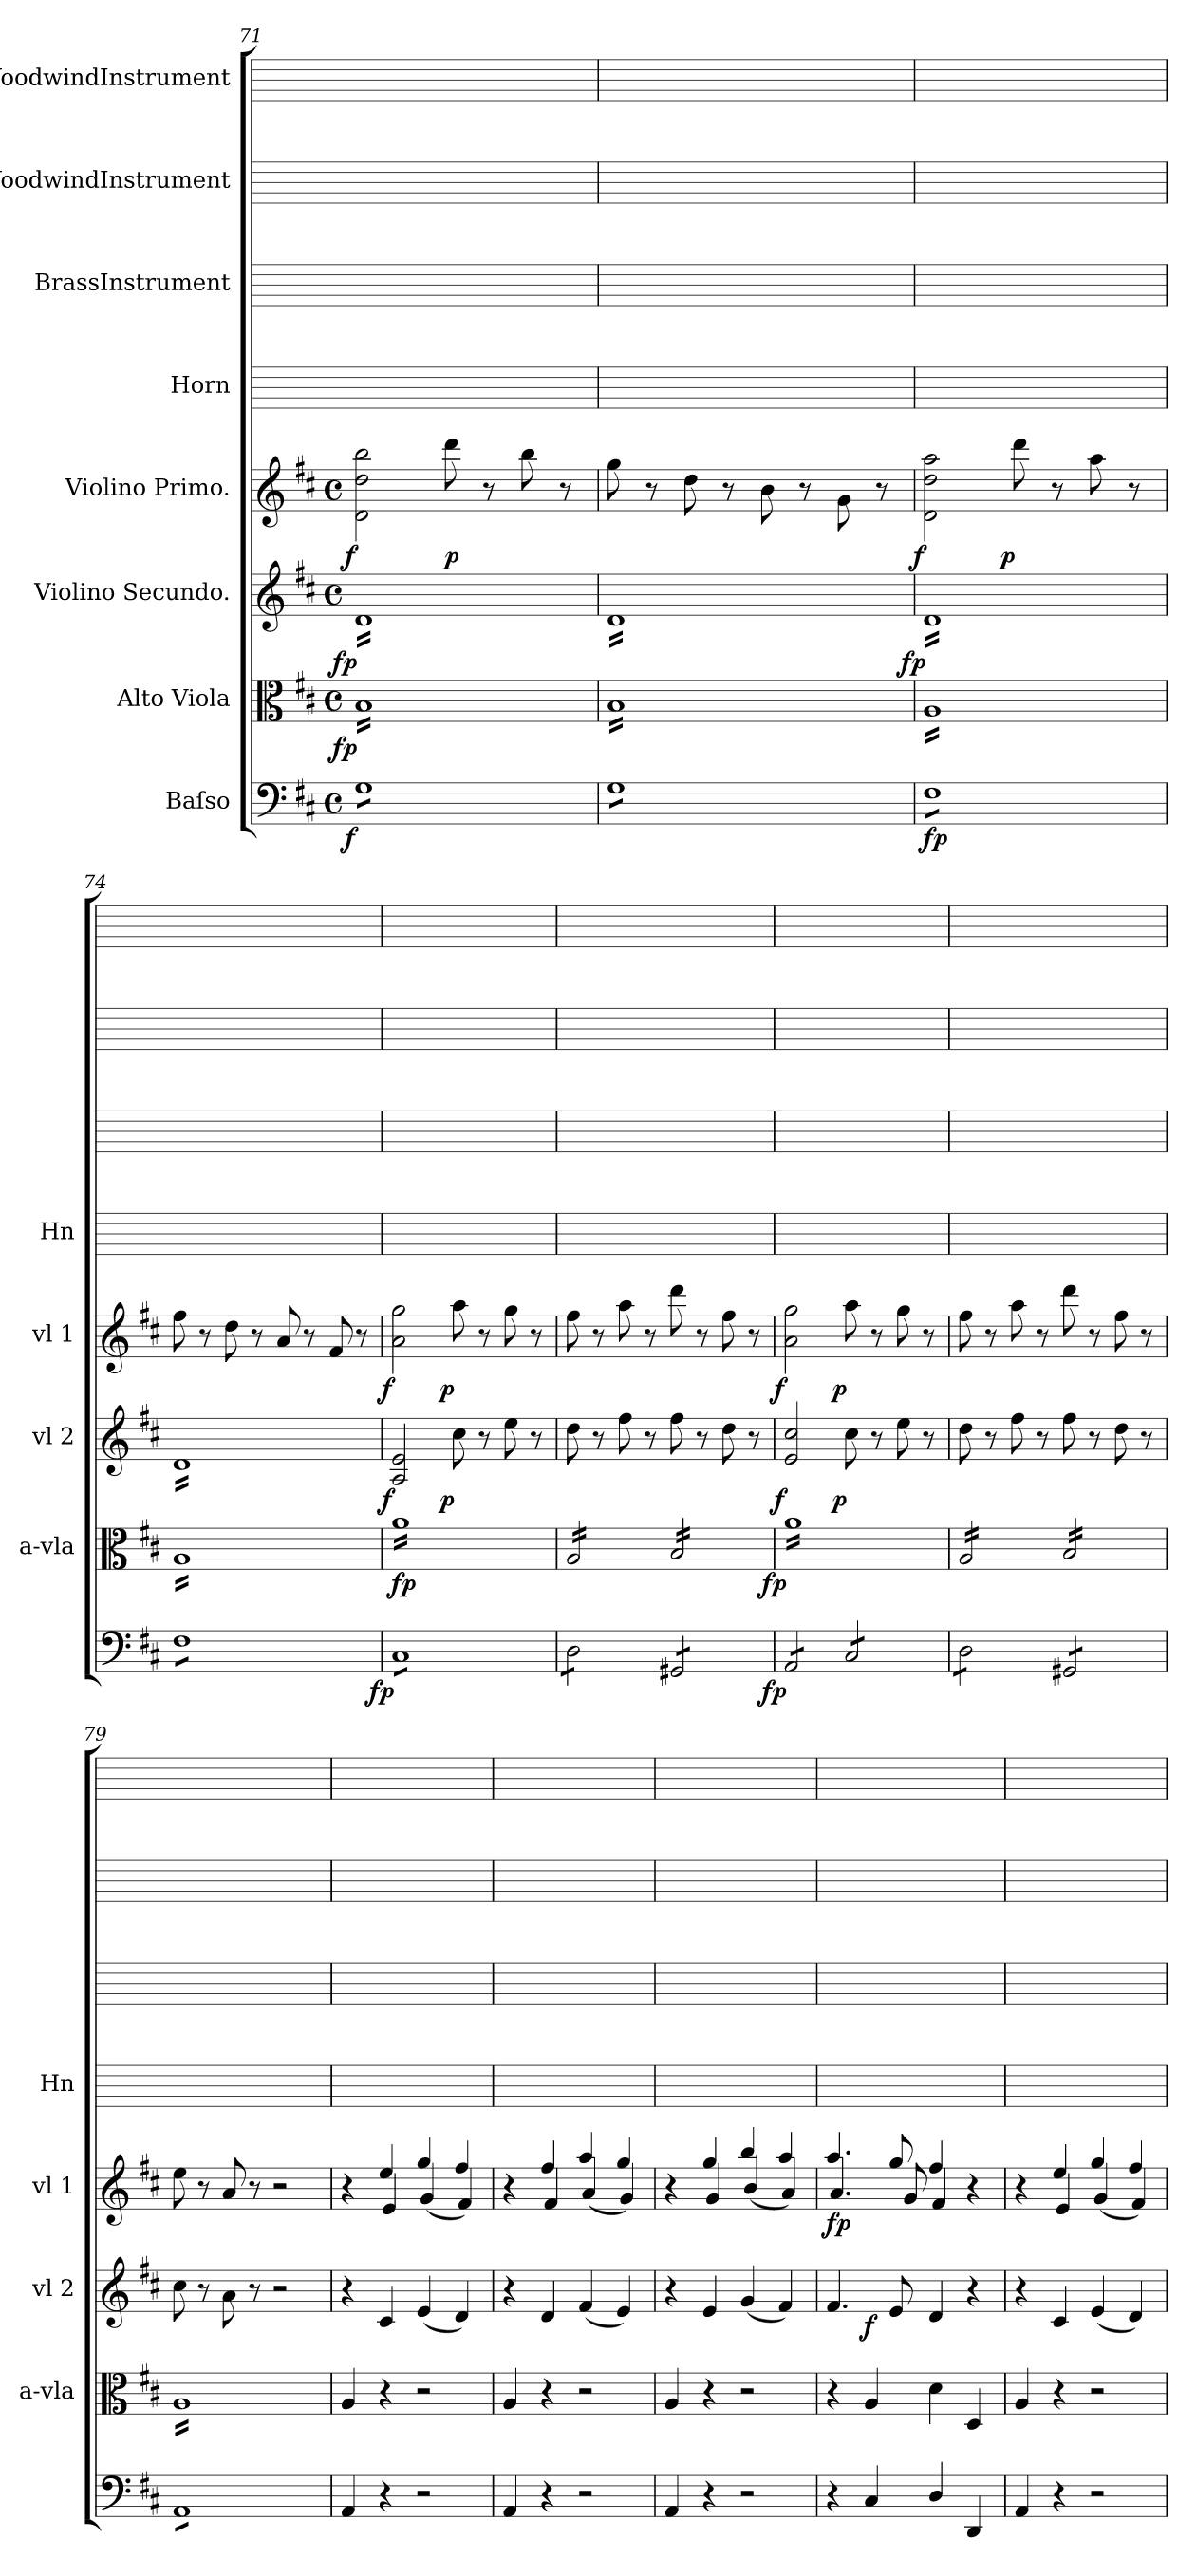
**kern	**dynam	**kern	**dynam	**kern	**dynam	**kern	**dynam	**kern	**kern	**kern	**kern
*part8	*part8	*part7	*part7	*part6	*part6	*part5	*part5	*part4	*part3	*part2	*part1
*staff8	*staff8	*staff7	*staff7	*staff6	*staff6	*staff5	*staff5	*staff4	*staff3	*staff2	*staff1
*I"Baſso	*	*I"Alto Viola	*	*I"Violino Secundo.	*	*I"Violino Primo.	*	*I"Horn	*I"BrassInstrument	*I"WoodwindInstrument	*I"WoodwindInstrument
*	*	*I'a-vla	*	*I'vl 2	*	*I'vl 1	*	*I'Hn	*	*	*
*clefF4	*	*clefC3	*	*clefG2	*	*clefG2	*	*	*	*	*
*k[f#c#]	*	*k[f#c#]	*	*k[f#c#]	*	*k[f#c#]	*	*	*	*	*
*D:	*	*D:	*	*D:	*	*D:	*	*	*	*	*
*M4/4	*	*M4/4	*	*M4/4	*	*M4/4	*	*	*	*	*
*met(c)	*	*met(c)	*	*met(c)	*	*met(c)	*	*	*	*	*
=71	=71	=71	=71	=71	=71	=71	=71	=71	=71	=71	=71
!	!LO:DY:rj	!	!LO:DY:rj	!	!LO:DY:rj	!	!LO:DY:rj	!	!	!	!
*tremolo	*	*	*	*	*	*	*	*	*	*	*
*	*	*tremolo	*	*	*	*	*	*	*	*	*
*	*	*	*	*tremolo	*	*	*	*	*	*	*
8G\L	f	16B\LL	fp	16d\LL	fp	2d\ 2dd\ 2bb\	f.	1ryy	1ryy	1ryy	1ryy
.	.	16B\	.	16d\	.	.	.	.	.	.	.
8G\	.	16B\	.	16d\	.	.	.	.	.	.	.
.	.	16B\	.	16d\	.	.	.	.	.	.	.
8G\	.	16B\	.	16d\	.	.	.	.	.	.	.
.	.	16B\	.	16d\	.	.	.	.	.	.	.
8G\	.	16B\	.	16d\	.	.	.	.	.	.	.
.	.	16B\	.	16d\	.	.	.	.	.	.	.
8G\	.	16B\	.	16d\	.	8ddd\	p	.	.	.	.
.	.	16B\	.	16d\	.	.	.	.	.	.	.
8G\	.	16B\	.	16d\	.	8r	.	.	.	.	.
.	.	16B\	.	16d\	.	.	.	.	.	.	.
8G\	.	16B\	.	16d\	.	8bb\	.	.	.	.	.
.	.	16B\	.	16d\	.	.	.	.	.	.	.
8G\J	.	16B\	.	16d\	.	8r	.	.	.	.	.
.	.	16B\JJ	.	16d\JJ	.	.	.	.	.	.	.
=72	=72	=72	=72	=72	=72	=72	=72	=72	=72	=72	=72
8G\L	.	16B\LL	.	16d\LL	.	8gg\	.	1ryy	1ryy	1ryy	1ryy
.	.	16B\	.	16d\	.	.	.	.	.	.	.
8G\	.	16B\	.	16d\	.	8r	.	.	.	.	.
.	.	16B\	.	16d\	.	.	.	.	.	.	.
8G\	.	16B\	.	16d\	.	8dd\	.	.	.	.	.
.	.	16B\	.	16d\	.	.	.	.	.	.	.
8G\	.	16B\	.	16d\	.	8r	.	.	.	.	.
.	.	16B\	.	16d\	.	.	.	.	.	.	.
8G\	.	16B\	.	16d\	.	8b\	.	.	.	.	.
.	.	16B\	.	16d\	.	.	.	.	.	.	.
8G\	.	16B\	.	16d\	.	8r	.	.	.	.	.
.	.	16B\	.	16d\	.	.	.	.	.	.	.
8G\	.	16B\	.	16d\	.	8g\	.	.	.	.	.
.	.	16B\	.	16d\	.	.	.	.	.	.	.
8G\J	.	16B\	.	16d\	.	8r	.	.	.	.	.
.	.	16B\JJ	.	16d\JJ	.	.	.	.	.	.	.
=73	=73	=73	=73	=73	=73	=73	=73	=73	=73	=73	=73
!	!	!	!LO:DY:rj	!	!LO:DY:rj	!	!LO:DY:rj	!	!	!	!
8F#\L	fp	16A\LL	fp&colon;	16d\LL	fp	2d\ 2dd\ 2aa\	f	1ryy	1ryy	1ryy	1ryy
.	.	16A\	.	16d\	.	.	.	.	.	.	.
8F#\	.	16A\	.	16d\	.	.	.	.	.	.	.
.	.	16A\	.	16d\	.	.	.	.	.	.	.
8F#\	.	16A\	.	16d\	.	.	.	.	.	.	.
.	.	16A\	.	16d\	.	.	.	.	.	.	.
8F#\	.	16A\	.	16d\	.	.	.	.	.	.	.
.	.	16A\	.	16d\	.	.	.	.	.	.	.
!	!	!	!	!	!	!	!LO:DY:rj	!	!	!	!
8F#\	.	16A\	.	16d\	.	8ddd\	p	.	.	.	.
.	.	16A\	.	16d\	.	.	.	.	.	.	.
8F#\	.	16A\	.	16d\	.	8r	.	.	.	.	.
.	.	16A\	.	16d\	.	.	.	.	.	.	.
8F#\	.	16A\	.	16d\	.	8aa\	.	.	.	.	.
.	.	16A\	.	16d\	.	.	.	.	.	.	.
8F#\J	.	16A\	.	16d\	.	8r	.	.	.	.	.
.	.	16A\JJ	.	16d\JJ	.	.	.	.	.	.	.
=74	=74	=74	=74	=74	=74	=74	=74	=74	=74	=74	=74
8F#\L	.	16A\LL	.	16d\LL	.	8ff#\	.	1ryy	1ryy	1ryy	1ryy
.	.	16A\	.	16d\	.	.	.	.	.	.	.
8F#\	.	16A\	.	16d\	.	8r	.	.	.	.	.
.	.	16A\	.	16d\	.	.	.	.	.	.	.
8F#\	.	16A\	.	16d\	.	8dd\	.	.	.	.	.
.	.	16A\	.	16d\	.	.	.	.	.	.	.
8F#\	.	16A\	.	16d\	.	8r	.	.	.	.	.
.	.	16A\	.	16d\	.	.	.	.	.	.	.
8F#\	.	16A\	.	16d\	.	8a/	.	.	.	.	.
.	.	16A\	.	16d\	.	.	.	.	.	.	.
8F#\	.	16A\	.	16d\	.	8r	.	.	.	.	.
.	.	16A\	.	16d\	.	.	.	.	.	.	.
8F#\	.	16A\	.	16d\	.	8f#/	.	.	.	.	.
.	.	16A\	.	16d\	.	.	.	.	.	.	.
8F#\J	.	16A\	.	16d\	.	8r	.	.	.	.	.
.	.	16A\JJ	.	16d\JJ	.	.	.	.	.	.	.
*	*	*	*	*Xtremolo	*	*	*	*	*	*	*
=75	=75	=75	=75	=75	=75	=75	=75	=75	=75	=75	=75
!	!LO:DY:rj	!	!	!	!LO:DY:rj	!	!LO:DY:rj	!	!	!	!
8C#\L	fp	16a\LL	fp	2A/ 2e/	f	2a\ 2gg\	f.	1ryy	1ryy	1ryy	1ryy
.	.	16a\	.	.	.	.	.	.	.	.	.
8C#\	.	16a\	.	.	.	.	.	.	.	.	.
.	.	16a\	.	.	.	.	.	.	.	.	.
8C#\	.	16a\	.	.	.	.	.	.	.	.	.
.	.	16a\	.	.	.	.	.	.	.	.	.
8C#\	.	16a\	.	.	.	.	.	.	.	.	.
.	.	16a\	.	.	.	.	.	.	.	.	.
!	!	!	!	!	!LO:DY:rj	!	!LO:DY:rj	!	!	!	!
8C#\	.	16a\	.	8cc#\	p	8aa\	p	.	.	.	.
.	.	16a\	.	.	.	.	.	.	.	.	.
8C#\	.	16a\	.	8r	.	8r	.	.	.	.	.
.	.	16a\	.	.	.	.	.	.	.	.	.
8C#\	.	16a\	.	8ee\	.	8gg\	.	.	.	.	.
.	.	16a\	.	.	.	.	.	.	.	.	.
8C#\J	.	16a\	.	8r	.	8r	.	.	.	.	.
.	.	16a\JJ	.	.	.	.	.	.	.	.	.
=76	=76	=76	=76	=76	=76	=76	=76	=76	=76	=76	=76
8D\L	.	16A/LL	.	8dd\	.	8ff#\	.	1ryy	1ryy	1ryy	1ryy
.	.	16A/	.	.	.	.	.	.	.	.	.
8D\	.	16A/	.	8r	.	8r	.	.	.	.	.
.	.	16A/	.	.	.	.	.	.	.	.	.
8D\	.	16A/	.	8ff#\	.	8aa\	.	.	.	.	.
.	.	16A/	.	.	.	.	.	.	.	.	.
8D\J	.	16A/	.	8r	.	8r	.	.	.	.	.
.	.	16A/JJ	.	.	.	.	.	.	.	.	.
8GG#X/L	.	16B/LL	.	8ff#\	.	8ddd\	.	.	.	.	.
.	.	16B/	.	.	.	.	.	.	.	.	.
8GG#X/	.	16B/	.	8r	.	8r	.	.	.	.	.
.	.	16B/	.	.	.	.	.	.	.	.	.
8GG#X/	.	16B/	.	8dd\	.	8ff#\	.	.	.	.	.
.	.	16B/	.	.	.	.	.	.	.	.	.
8GG#X/J	.	16B/	.	8r	.	8r	.	.	.	.	.
.	.	16B/JJ	.	.	.	.	.	.	.	.	.
=77	=77	=77	=77	=77	=77	=77	=77	=77	=77	=77	=77
!	!LO:DY:rj	!	!LO:DY:rj	!	!LO:DY:rj	!	!LO:DY:rj	!	!	!	!
8AA/L	fp	16a\LL	fp	2e/ 2cc#/	f	2a\ 2gg\	f	1ryy	1ryy	1ryy	1ryy
.	.	16a\	.	.	.	.	.	.	.	.	.
8AA/	.	16a\	.	.	.	.	.	.	.	.	.
.	.	16a\	.	.	.	.	.	.	.	.	.
8AA/	.	16a\	.	.	.	.	.	.	.	.	.
.	.	16a\	.	.	.	.	.	.	.	.	.
8AA/J	.	16a\	.	.	.	.	.	.	.	.	.
.	.	16a\	.	.	.	.	.	.	.	.	.
!	!	!	!	!	!LO:DY:rj	!	!LO:DY:rj	!	!	!	!
8C#/L	.	16a\	.	8cc#\	p	8aa\	p	.	.	.	.
.	.	16a\	.	.	.	.	.	.	.	.	.
8C#/	.	16a\	.	8r	.	8r	.	.	.	.	.
.	.	16a\	.	.	.	.	.	.	.	.	.
8C#/	.	16a\	.	8ee\	.	8gg\	.	.	.	.	.
.	.	16a\	.	.	.	.	.	.	.	.	.
8C#/J	.	16a\	.	8r	.	8r	.	.	.	.	.
.	.	16a\JJ	.	.	.	.	.	.	.	.	.
=78	=78	=78	=78	=78	=78	=78	=78	=78	=78	=78	=78
8D\L	.	16A/LL	.	8dd\	.	8ff#\	.	1ryy	1ryy	1ryy	1ryy
.	.	16A/	.	.	.	.	.	.	.	.	.
8D\	.	16A/	.	8r	.	8r	.	.	.	.	.
.	.	16A/	.	.	.	.	.	.	.	.	.
8D\	.	16A/	.	8ff#\	.	8aa\	.	.	.	.	.
.	.	16A/	.	.	.	.	.	.	.	.	.
8D\J	.	16A/	.	8r	.	8r	.	.	.	.	.
.	.	16A/JJ	.	.	.	.	.	.	.	.	.
8GG#X/L	.	16B/LL	.	8ff#\	.	8ddd\	.	.	.	.	.
.	.	16B/	.	.	.	.	.	.	.	.	.
8GG#X/	.	16B/	.	8r	.	8r	.	.	.	.	.
.	.	16B/	.	.	.	.	.	.	.	.	.
8GG#X/	.	16B/	.	8dd\	.	8ff#\	.	.	.	.	.
.	.	16B/	.	.	.	.	.	.	.	.	.
8GG#X/J	.	16B/	.	8r	.	8r	.	.	.	.	.
.	.	16B/JJ	.	.	.	.	.	.	.	.	.
=79	=79	=79	=79	=79	=79	=79	=79	=79	=79	=79	=79
8AA\L	.	16A\LL	.	8cc#\	.	8ee\	.	1ryy	1ryy	1ryy	1ryy
.	.	16A\	.	.	.	.	.	.	.	.	.
8AA\	.	16A\	.	8r	.	8r	.	.	.	.	.
.	.	16A\	.	.	.	.	.	.	.	.	.
8AA\	.	16A\	.	8a\	.	8a/	.	.	.	.	.
.	.	16A\	.	.	.	.	.	.	.	.	.
8AA\	.	16A\	.	8r	.	8r	.	.	.	.	.
.	.	16A\	.	.	.	.	.	.	.	.	.
8AA\	.	16A\	.	2r	po	2r	po.	.	.	.	.
.	.	16A\	.	.	.	.	.	.	.	.	.
8AA\	.	16A\	.	.	.	.	.	.	.	.	.
.	.	16A\	.	.	.	.	.	.	.	.	.
8AA\	.	16A\	.	.	.	.	.	.	.	.	.
.	.	16A\	.	.	.	.	.	.	.	.	.
8AA\J	.	16A\	.	.	.	.	.	.	.	.	.
*Xtremolo	*	*	*	*	*	*	*	*	*	*	*
.	.	16A\JJ	.	.	.	.	.	.	.	.	.
*	*	*Xtremolo	*	*	*	*	*	*	*	*	*
=80	=80	=80	=80	=80	=80	=80	=80	=80	=80	=80	=80
*	*	*	*	*	*	*^	*	*	*	*	*
4AA/	.	4A/	.	4r	.	4r	4ryy	.	1ryy	1ryy	1ryy	1ryy
4r	.	4r	.	4c#/	.	4ee!/	4e/	.	.	.	.	.
2r	.	2r	.	(4e/	.	4gg!/	(4g/	.	.	.	.	.
.	.	.	.	4d/)	.	4ff#!/	4f#/)	.	.	.	.	.
=81	=81	=81	=81	=81	=81	=81	=81	=81	=81	=81	=81	=81
4AA/	.	4A/	.	4r	.	4r	4ryy	.	1ryy	1ryy	1ryy	1ryy
4r	.	4r	.	4d/	.	4ff#!/	4f#/	.	.	.	.	.
2r	.	2r	.	(4f#/	.	4aa!/	(4a/	.	.	.	.	.
.	.	.	.	4e/)	.	4gg!/	4g/)	.	.	.	.	.
=82	=82	=82	=82	=82	=82	=82	=82	=82	=82	=82	=82	=82
4AA/	.	4A/	.	4r	.	4r	4ryy	.	1ryy	1ryy	1ryy	1ryy
4r	.	4r	.	4e/	.	4gg!/	4g/	.	.	.	.	.
2r	.	2r	.	(4g/	.	4bb!/	(4b/	.	.	.	.	.
.	.	.	.	4f#/)	.	4aa!/	4a/)	.	.	.	.	.
=83	=83	=83	=83	=83	=83	=83	=83	=83	=83	=83	=83	=83
*	*	*	*	*^	*	*	*	*	*	*	*	*
4r	.	4r	.	4.f#/	4ryy	.	4.aa!/	4.a/	fp	1ryy	1ryy	1ryy	1ryy
4C#/	.	4A/	.	.	2.ryy	f	.	.	.	.	.	.	.
.	.	.	.	8e/	.	.	8gg!/	8g/	.	.	.	.	.
4D/	.	4d\	.	4d/	.	.	4ff#!/	4f#/	.	.	.	.	.
4DD/	.	4D/	.	4r	.	.	4r	4ryy	.	.	.	.	.
*	*	*	*	*v	*v	*	*	*	*	*	*	*	*
=84	=84	=84	=84	=84	=84	=84	=84	=84	=84	=84	=84	=84
4AA/	.	4A/	.	4r	.	4r	4ryy	.	1ryy	1ryy	1ryy	1ryy
4r	.	4r	.	4c#/	.	4ee!/	4e/	.	.	.	.	.
2r	.	2r	.	(4e/	.	4gg!/	(4g/	.	.	.	.	.
.	.	.	.	4d/)	.	4ff#!/	4f#/)	.	.	.	.	.
*	*	*	*	*	*	*v	*v	*	*	*	*	*
=	=	=	=	=	=	=	=	=	=	=	=
*-	*-	*-	*-	*-	*-	*-	*-	*-	*-	*-	*-
